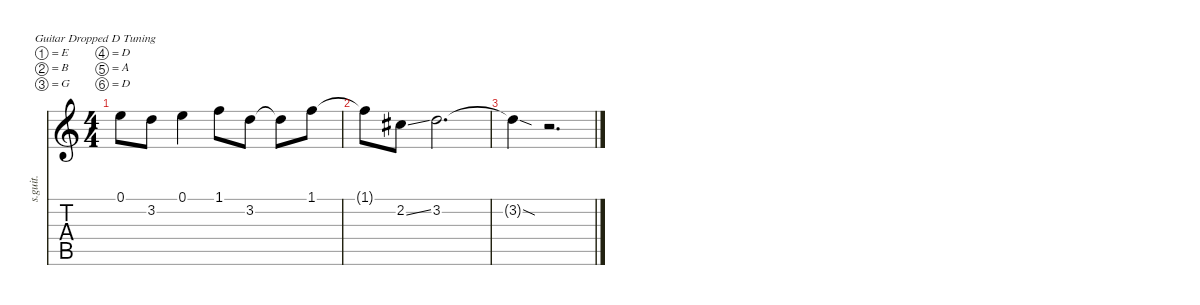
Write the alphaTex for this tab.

\defaultSystemsLayout 4
\hideDynamics
\bracketExtendMode nobrackets
\track ("Vocals - M. Shadows" "s.guit.") {instrument clarinet}
\staff {score tabs}
\tuning (E4 B3 G3 D3 A2 D2)
\displaytranspose 12
\ts (4 4)
\tempo (130 hide)
\clef g2
\ks c
0.1{t}.8{lyrics (0 "") lyrics (1 "") lyrics (2 "") lyrics (3 "") lyrics (4 "") dy f} 3.2.8{lyrics (0 "") lyrics (1 "") lyrics (2 "") lyrics (3 "") lyrics (4 "")} 0.1.4{lyrics (0 "") lyrics (1 "") lyrics (2 "") lyrics (3 "") lyrics (4 "")} 1.1.8{lyrics (0 "") lyrics (1 "") lyrics (2 "") lyrics (3 "") lyrics (4 "")} 3.2.8{lyrics (0 "") lyrics (1 "") lyrics (2 "") lyrics (3 "") lyrics (4 "")} 3.2{t}.8{lyrics (0 "") lyrics (1 "") lyrics (2 "") lyrics (3 "") lyrics (4 "")} 1.1.8{lyrics (0 "") lyrics (1 "") lyrics (2 "") lyrics (3 "") lyrics (4 "")} |
1.1{t}.8{lyrics (0 "") lyrics (1 "") lyrics (2 "") lyrics (3 "") lyrics (4 "")} 2.2{ss acc #}.8{lyrics (0 "") lyrics (1 "") lyrics (2 "") lyrics (3 "") lyrics (4 "")} 3.2.2{d lyrics (0 "") lyrics (1 "") lyrics (2 "") lyrics (3 "") lyrics (4 "")} |
3.2{sod t}.4{lyrics (0 "") lyrics (1 "") lyrics (2 "") lyrics (3 "") lyrics (4 "")} r.2{d}
